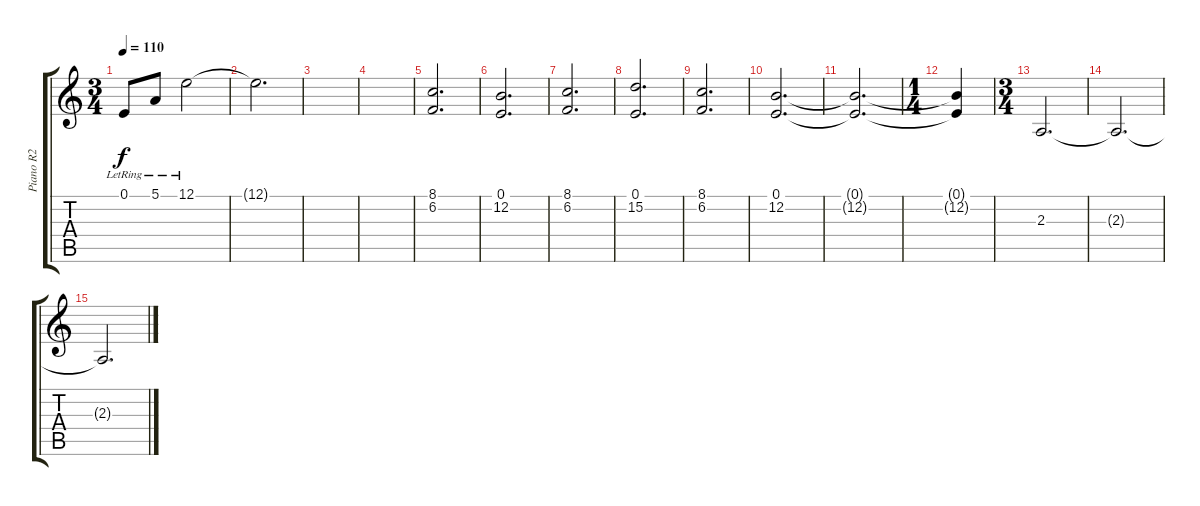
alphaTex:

\track ("Piano R2" "Piano R2") {instrument acousticgrandpiano}
\staff {score tabs}
\tuning (E4 B3 G3 D3 A2 E2) {hide}
\ts (3 4)
\tempo 110
\clef g2
\ks c
0.1{lr}.8{dy f} 5.1{lr}.8 12.1{lr}.2 |
12.1{t}.2{d} |
|
|
(8.1 6.2).2{d volume 5} |
(0.1 12.2).2{d} |
(8.1 6.2).2{d} |
(0.1 15.2).2{d} |
(8.1 6.2).2{d} |
(0.1 12.2).2{d} |
(0.1{t} 12.2{t}).2{d} |
\ts (1 4)
(0.1{t} 12.2{t}).4 |
\ts (3 4)
2.3.2{d volume 8} |
2.3{t}.2{d} |
2.3{t}.2{d}
